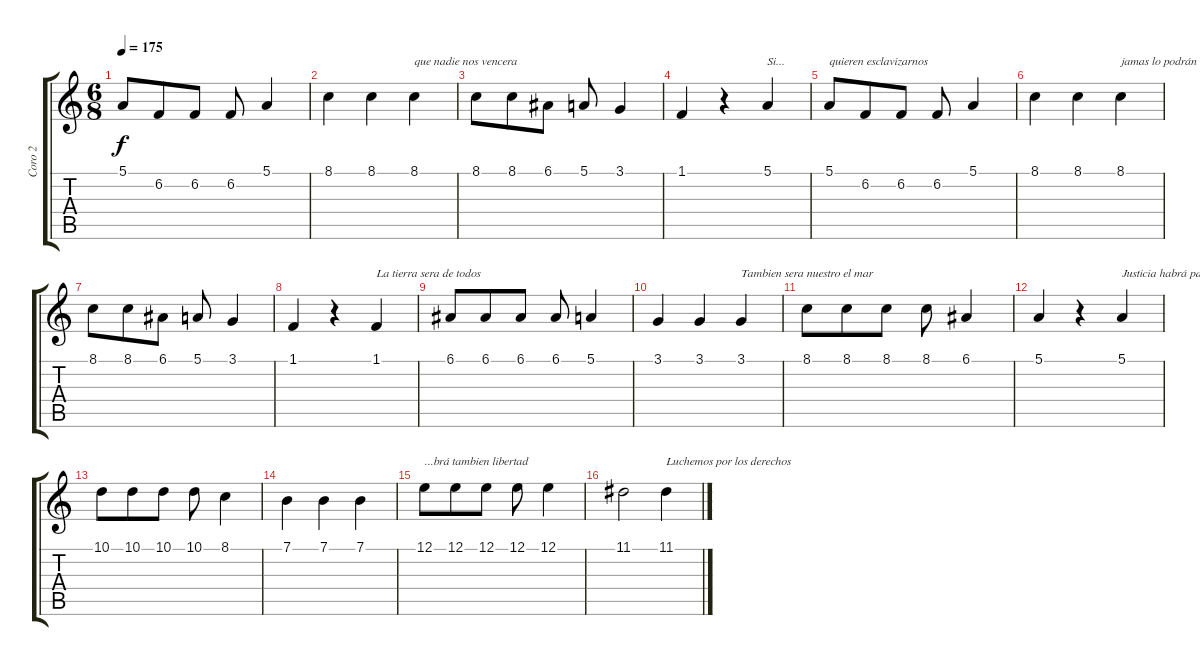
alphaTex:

\track ("Coro 2" "Coro 2") {instrument choiraahs}
\staff {score tabs}
\tuning (E4 B3 G3 D3 A2 E2) {hide}
\ts (6 8)
\tempo 175
\clef g2
\ks c
5.1.8{dy f} 6.2.8 6.2.8 6.2.8 5.1.4 |
8.1.4 8.1.4 8.1.4{txt "que nadie nos vencera"} |
8.1.8 8.1.8 6.1.8 5.1.8 3.1.4 |
1.1.4 r.4 5.1.4{txt "Si..."} |
5.1.8{txt "quieren esclavizarnos "} 6.2.8 6.2.8 6.2.8 5.1.4 |
8.1.4 8.1.4 8.1.4{txt "jamas lo podrán lograr"} |
8.1.8 8.1.8 6.1.8 5.1.8 3.1.4 |
1.1.4 r.4 1.1.4{txt "La tierra sera de todos"} |
6.1.8 6.1.8 6.1.8 6.1.8 5.1.4 |
3.1.4 3.1.4 3.1.4{txt "Tambien sera nuestro el mar"} |
8.1.8 8.1.8 8.1.8 8.1.8 6.1.4 |
5.1.4 r.4 5.1.4{txt "Justicia habrá para todos y ha..."} |
10.1.8 10.1.8 10.1.8 10.1.8 8.1.4 |
7.1.4 7.1.4 7.1.4 |
12.1.8{txt "...brá tambien libertad"} 12.1.8 12.1.8 12.1.8 12.1.4 |
11.1.2 11.1.4{txt "Luchemos por los derechos"}
